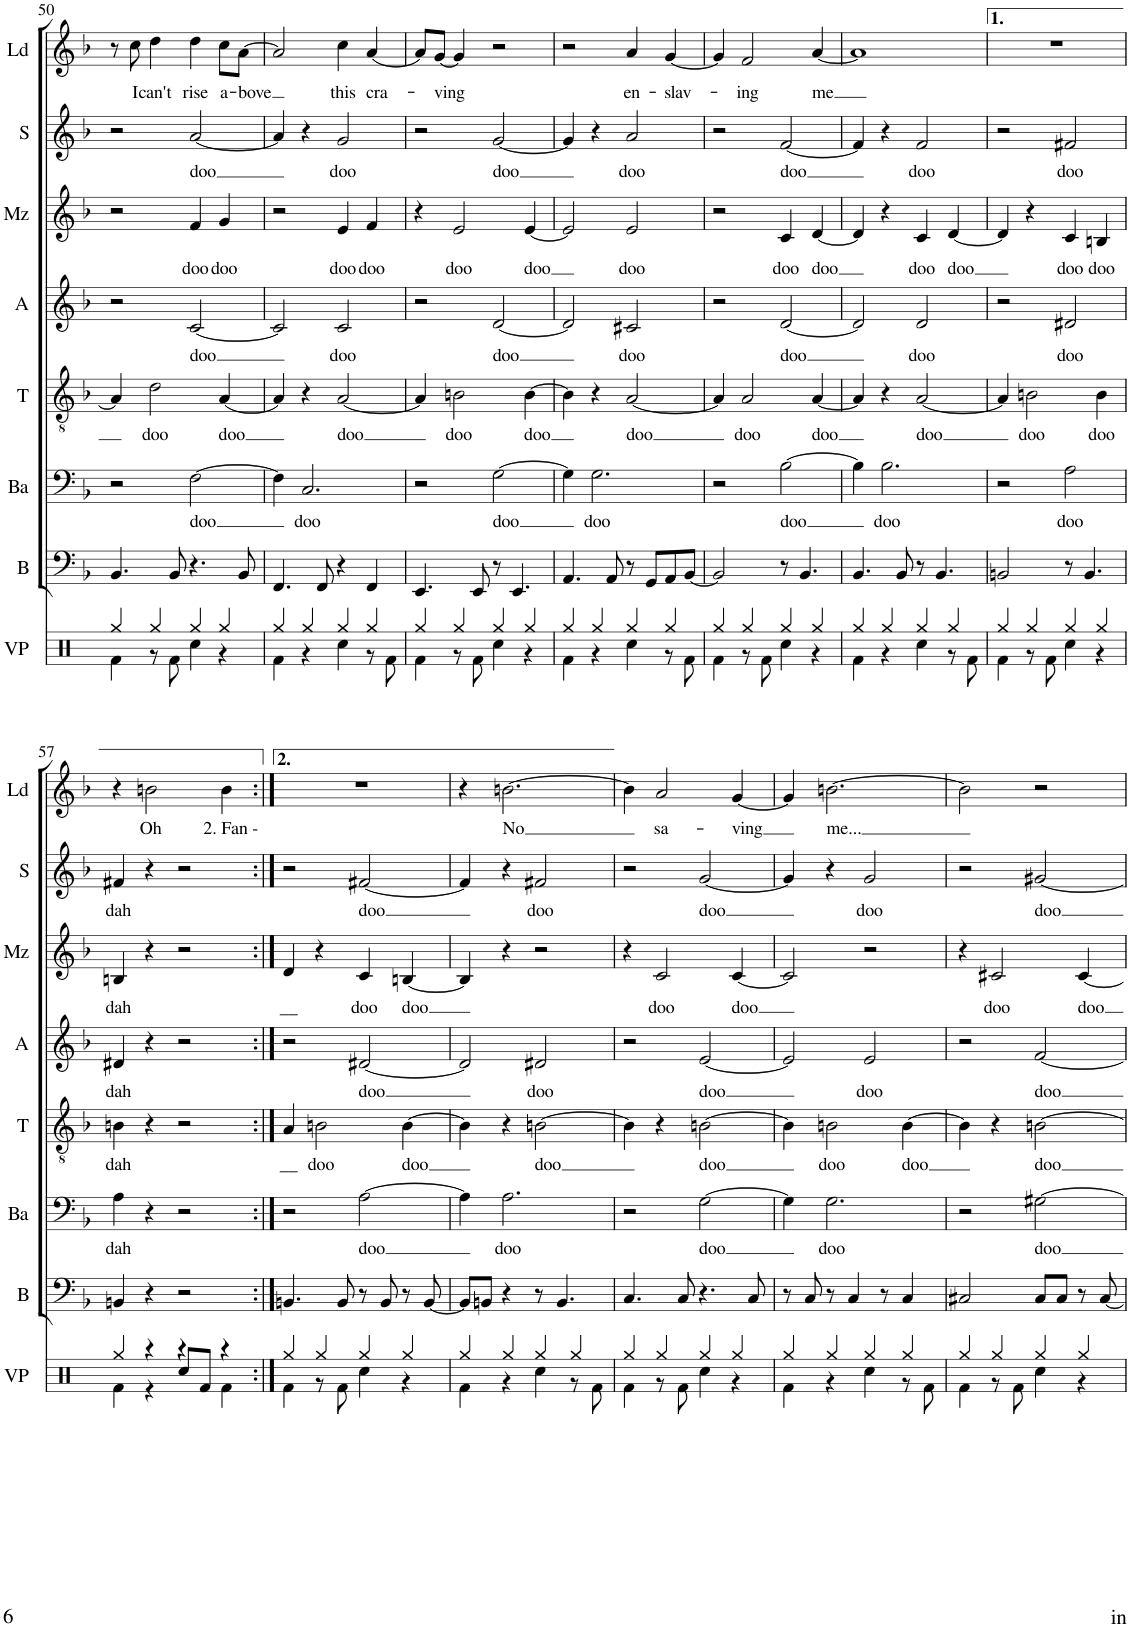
**kern	**kern	**kern	**text	**kern	**text	**kern	**text	**kern	**text	**kern	**text	**kern	**text
*part8	*part7	*part6	*part6	*part5	*part5	*part4	*part4	*part3	*part3	*part2	*part2	*part1	*part1
*staff8	*staff7	*staff6	*staff6	*staff5	*staff5	*staff4	*staff4	*staff3	*staff3	*staff2	*staff2	*staff1	*staff1
*I"Vocal Percussion	*I"Bass	*I"Baritone	*	*I"Tenor	*	*I"Alto	*	*I"Mezzo	*	*I"Soprano	*	*I"Lead	*
*I'VP	*I'B	*I'Ba	*	*I'T	*	*I'A	*	*I'Mz	*	*I'S	*	*I'Ld	*
!!LO:PB:g=z
*clefX	*clefF4	*clefF4	*	*clefGv2	*	*clefG2	*	*clefG2	*	*clefG2	*	*clefG2	*
*k[]	*k[b-]	*k[b-]	*	*k[b-]	*	*k[b-]	*	*k[b-]	*	*k[b-]	*	*k[b-]	*
*M4/4	*M4/4	*M4/4	*	*M4/4	*	*M4/4	*	*M4/4	*	*M4/4	*	*M4/4	*
=50	=50	=50	=50	=50	=50	=50	=50	=50	=50	=50	=50	=50	=50
*^	*	*	*	*	*	*	*	*	*	*	*	*	*
4Rgg/	4Rf\	4.BB-/	2r	.	4A/]	.	2r	.	2r	.	2r	.	8r	.
!	!	!	!	!	!	!	!	!	!	!	!	!	!	!LO:LY:b
.	.	.	.	.	.	.	.	.	.	.	.	.	8cc\	I
!	!	!	!	!	!	!LO:LY:b	!	!	!	!	!	!	!	!LO:LY:b
4Rgg/	8r	.	.	.	2d\	doo	.	.	.	.	.	.	4dd\	can't
.	8Rf\	8BB-/	.	.	.	.	.	.	.	.	.	.	.	.
!	!	!	!	!LO:LY:b	!	!	!	!LO:LY:b	!	!LO:LY:b	!	!LO:LY:b	!	!LO:LY:b
4Rgg/	4Rcc\	4.r	[2F\	doo	.	.	[2c/	doo	4f/	doo	[2a/	doo	4dd\	rise
!	!	!	!	!	!	!LO:LY:b	!	!	!	!LO:LY:b	!	!	!	!LO:LY:b
4Rgg/	4r	.	.	.	[4A/	doo	.	.	4g/	doo	.	.	8cc\L	a-
!	!	!	!	!	!	!	!	!	!	!	!	!	!	!LO:LY:b
.	.	8BB-/	.	.	.	.	.	.	.	.	.	.	[8a\J	-bove
=51	=51	=51	=51	=51	=51	=51	=51	=51	=51	=51	=51	=51	=51	=51
4Rgg/	4Rf\	4.FF/	4F\]	.	4A/]	.	2c/]	.	2r	.	4a/]	.	2a/]	.
!	!	!	!	!LO:LY:b	!	!	!	!	!	!	!	!	!	!
4Rgg/	4r	.	2.C/	doo	4r	.	.	.	.	.	4r	.	.	.
.	.	8FF/	.	.	.	.	.	.	.	.	.	.	.	.
!	!	!	!	!	!	!LO:LY:b	!	!LO:LY:b	!	!LO:LY:b	!	!LO:LY:b	!	!LO:LY:b
4Rgg/	4Rcc\	4r	.	.	[2A/	doo	2c/	doo	4e/	doo	2g/	doo	4cc\	this
!	!	!	!	!	!	!	!	!	!	!LO:LY:b	!	!	!	!LO:LY:b
4Rgg/	8r	4FF/	.	.	.	.	.	.	4f/	doo	.	.	[4a/	cra-
.	8Rf\	.	.	.	.	.	.	.	.	.	.	.	.	.
=52	=52	=52	=52	=52	=52	=52	=52	=52	=52	=52	=52	=52	=52	=52
4Rgg/	4Rf\	4.EE/	2r	.	4A/]	.	2r	.	4r	.	2r	.	8a/L]	.
!	!	!	!	!	!	!	!	!	!	!	!	!	!	!LO:LY:b
.	.	.	.	.	.	.	.	.	.	.	.	.	[8g/J	ving
!	!	!	!	!	!	!LO:LY:b	!	!	!	!LO:LY:b	!	!	!	!
4Rgg/	8r	.	.	.	2Bn\	doo	.	.	2e/	doo	.	.	4g/]	.
.	8Rf\	8EE/	.	.	.	.	.	.	.	.	.	.	.	.
!	!	!	!	!LO:LY:b	!	!	!	!LO:LY:b	!	!	!	!LO:LY:b	!	!
4Rgg/	4Rcc\	8r	[2G\	doo	.	.	[2d/	doo	.	.	[2g/	doo	2r	.
.	.	4.EE/	.	.	.	.	.	.	.	.	.	.	.	.
!	!	!	!	!	!	!LO:LY:b	!	!	!	!LO:LY:b	!	!	!	!
4Rgg/	4r	.	.	.	[4B\	doo	.	.	[4e/	doo	.	.	.	.
=53	=53	=53	=53	=53	=53	=53	=53	=53	=53	=53	=53	=53	=53	=53
4Rgg/	4Rf\	4.AA/	4G\]	.	4B\]	.	2d/]	.	2e/]	.	4g/]	.	2r	.
!	!	!	!	!LO:LY:b	!	!	!	!	!	!	!	!	!	!
4Rgg/	4r	.	2.G\	doo	4r	.	.	.	.	.	4r	.	.	.
.	.	8AA/	.	.	.	.	.	.	.	.	.	.	.	.
!	!	!	!	!	!	!LO:LY:b	!	!LO:LY:b	!	!LO:LY:b	!	!LO:LY:b	!	!LO:LY:b
4Rgg/	4Rcc\	8r	.	.	[2A/	doo	2c#X/	doo	2e/	doo	2a/	doo	4a/	en-
.	.	8GG/L	.	.	.	.	.	.	.	.	.	.	.	.
!	!	!	!	!	!	!	!	!	!	!	!	!	!	!LO:LY:b
4Rgg/	8r	8AA/	.	.	.	.	.	.	.	.	.	.	[4g/	-slav-
.	8Rf\	[8BB-/J	.	.	.	.	.	.	.	.	.	.	.	.
=54	=54	=54	=54	=54	=54	=54	=54	=54	=54	=54	=54	=54	=54	=54
4Rgg/	4Rf\	2BB-/]	2r	.	4A/]	.	2r	.	2r	.	2r	.	4g/]	.
!	!	!	!	!	!	!LO:LY:b	!	!	!	!	!	!	!	!LO:LY:b
4Rgg/	8r	.	.	.	2A/	doo	.	.	.	.	.	.	2f/	-ing
.	8Rf\	.	.	.	.	.	.	.	.	.	.	.	.	.
!	!	!	!	!LO:LY:b	!	!	!	!LO:LY:b	!	!LO:LY:b	!	!LO:LY:b	!	!
4Rgg/	4Rcc\	8r	[2B-\	doo	.	.	[2d/	doo	4c/	doo	[2f/	doo	.	.
.	.	4.BB-/	.	.	.	.	.	.	.	.	.	.	.	.
!	!	!	!	!	!	!LO:LY:b	!	!	!	!LO:LY:b	!	!	!	!LO:LY:b
4Rgg/	4r	.	.	.	[4A/	doo	.	.	[4d/	doo	.	.	[4a/	me
=55	=55	=55	=55	=55	=55	=55	=55	=55	=55	=55	=55	=55	=55	=55
4Rgg/	4Rf\	4.BB-/	4B-\]	.	4A/]	.	2d/]	.	4d/]	.	4f/]	.	1a]	.
!	!	!	!	!LO:LY:b	!	!	!	!	!	!	!	!	!	!
4Rgg/	4r	.	2.B-\	doo	4r	.	.	.	4r	.	4r	.	.	.
.	.	8BB-/	.	.	.	.	.	.	.	.	.	.	.	.
!	!	!	!	!	!	!LO:LY:b	!	!LO:LY:b	!	!LO:LY:b	!	!LO:LY:b	!	!
4Rgg/	4Rcc\	8r	.	.	[2A/	doo	2d/	doo	4c/	doo	2f/	doo	.	.
.	.	4.BB-/	.	.	.	.	.	.	.	.	.	.	.	.
!	!	!	!	!	!	!	!	!	!	!LO:LY:b	!	!	!	!
4Rgg/	8r	.	.	.	.	.	.	.	[4d/	doo	.	.	.	.
.	8Rf\	.	.	.	.	.	.	.	.	.	.	.	.	.
=56	=56	=56	=56	=56	=56	=56	=56	=56	=56	=56	=56	=56	=56	=56
4Rgg/	4Rf\	2BBn/	2r	.	4A/]	.	2r	.	4d/]	.	2r	.	1r	.
!	!	!	!	!	!	!LO:LY:b	!	!	!	!	!	!	!	!
4Rgg/	8r	.	.	.	2Bn\	doo	.	.	4r	.	.	.	.	.
.	8Rf\	.	.	.	.	.	.	.	.	.	.	.	.	.
!	!	!	!	!LO:LY:b	!	!	!	!LO:LY:b	!	!LO:LY:b	!	!LO:LY:b	!	!
4Rgg/	4Rcc\	8r	2A\	doo	.	.	2d#X/	doo	4c/	doo	2f#X/	doo	.	.
.	.	4.BB/	.	.	.	.	.	.	.	.	.	.	.	.
!	!	!	!	!	!	!LO:LY:b	!	!	!	!LO:LY:b	!	!	!	!
4Rgg/	4r	.	.	.	4B\	doo	.	.	4Bn/	doo	.	.	.	.
!!LO:LB:g=z
=57	=57	=57	=57	=57	=57	=57	=57	=57	=57	=57	=57	=57	=57	=57
!	!	!	!	!LO:LY:b	!	!LO:LY:b	!	!LO:LY:b	!	!LO:LY:b	!	!LO:LY:b	!	!
4Rgg/	4Rf\	4BBn/	4A\	dah	4Bn\	dah	4d#X/	dah	4Bn/	dah	4f#X/	dah	4r	.
!	!	!	!	!	!	!	!	!	!	!	!	!	!	!LO:LY:b
4r	4r	4r	4r	.	4r	.	4r	.	4r	.	4r	.	2bn\	Oh
4r	8Rcc/L	2r	2r	.	2r	.	2r	.	2r	.	2r	.	.	.
.	8Rf/J	.	.	.	.	.	.	.	.	.	.	.	.	.
!	!	!	!	!	!	!	!	!	!	!	!	!	!	!LO:LY:b
4r	4Rf\	.	.	.	.	.	.	.	.	.	.	.	4b\	2. Fan -
=58:|!	=58:|!	=58:|!	=58:|!	=58:|!	=58:|!	=58:|!	=58:|!	=58:|!	=58:|!	=58:|!	=58:|!	=58:|!	=58:|!	=58:|!
!	!	!	!	!	!	!LO:LY:b	!	!	!	!LO:LY:b	!	!	!	!
4Rgg/	4Rf\	4.BBn/	2r	.	4A/	__	2r	.	4d/	__	2r	.	1r	.
!	!	!	!	!	!	!LO:LY:b	!	!	!	!	!	!	!	!
4Rgg/	8r	.	.	.	2Bn\	doo	.	.	4r	.	.	.	.	.
.	8Rf\	8BB/	.	.	.	.	.	.	.	.	.	.	.	.
!	!	!	!	!LO:LY:b	!	!	!	!LO:LY:b	!	!LO:LY:b	!	!LO:LY:b	!	!
4Rgg/	4Rcc\	8r	[2A\	doo	.	.	[2d#X/	doo	4c/	doo	[2f#X/	doo	.	.
.	.	8BB/	.	.	.	.	.	.	.	.	.	.	.	.
!	!	!	!	!	!	!LO:LY:b	!	!	!	!LO:LY:b	!	!	!	!
4Rgg/	4r	8r	.	.	[4B\	doo	.	.	[4Bn/	doo	.	.	.	.
.	.	[8BB/	.	.	.	.	.	.	.	.	.	.	.	.
=59	=59	=59	=59	=59	=59	=59	=59	=59	=59	=59	=59	=59	=59	=59
4Rgg/	4Rf\	8BB/L]	4A\]	.	4B\]	.	2d#/]	.	4B/]	.	4f#/]	.	4r	.
.	.	8BBn/J	.	.	.	.	.	.	.	.	.	.	.	.
!	!	!	!	!LO:LY:b	!	!	!	!	!	!	!	!	!	!LO:LY:b
4Rgg/	4r	4r	2.A\	doo	4r	.	.	.	4r	.	4r	.	[2.bn\	No
!	!	!	!	!	!	!LO:LY:b	!	!LO:LY:b	!	!	!	!LO:LY:b	!	!
4Rgg/	4Rcc\	8r	.	.	[2Bn\	doo	2d#X/	doo	2r	.	2f#X/	doo	.	.
.	.	4.BB/	.	.	.	.	.	.	.	.	.	.	.	.
4Rgg/	8r	.	.	.	.	.	.	.	.	.	.	.	.	.
.	8Rf\	.	.	.	.	.	.	.	.	.	.	.	.	.
=60	=60	=60	=60	=60	=60	=60	=60	=60	=60	=60	=60	=60	=60	=60
4Rgg/	4Rf\	4.C/	2r	.	4B\]	.	2r	.	4r	.	2r	.	4b\]	.
!	!	!	!	!	!	!	!	!	!	!LO:LY:b	!	!	!	!LO:LY:b
4Rgg/	8r	.	.	.	4r	.	.	.	2c/	doo	.	.	2a/	sa-
.	8Rf\	8C/	.	.	.	.	.	.	.	.	.	.	.	.
!	!	!	!	!LO:LY:b	!	!LO:LY:b	!	!LO:LY:b	!	!	!	!LO:LY:b	!	!
4Rgg/	4Rcc\	4.r	[2G\	doo	[2Bn\	doo	[2e/	doo	.	.	[2g/	doo	.	.
!	!	!	!	!	!	!	!	!	!	!LO:LY:b	!	!	!	!LO:LY:b
4Rgg/	4r	.	.	.	.	.	.	.	[4c/	doo	.	.	[4g/	-ving
.	.	8C/	.	.	.	.	.	.	.	.	.	.	.	.
=61	=61	=61	=61	=61	=61	=61	=61	=61	=61	=61	=61	=61	=61	=61
4Rgg/	4Rf\	8r	4G\]	.	4B\]	.	2e/]	.	2c/]	.	4g/]	.	4g/]	.
.	.	8C/	.	.	.	.	.	.	.	.	.	.	.	.
!	!	!	!	!LO:LY:b	!	!LO:LY:b	!	!	!	!	!	!	!	!LO:LY:b
4Rgg/	4r	8r	2.G\	doo	2Bn\	doo	.	.	.	.	4r	.	[2.bn\	me...
.	.	4C/	.	.	.	.	.	.	.	.	.	.	.	.
!	!	!	!	!	!	!	!	!LO:LY:b	!	!	!	!LO:LY:b	!	!
4Rgg/	4Rcc\	.	.	.	.	.	2e/	doo	2r	.	2g/	doo	.	.
.	.	8r	.	.	.	.	.	.	.	.	.	.	.	.
!	!	!	!	!	!	!LO:LY:b	!	!	!	!	!	!	!	!
4Rgg/	8r	4C/	.	.	[4B\	doo	.	.	.	.	.	.	.	.
.	8Rf\	.	.	.	.	.	.	.	.	.	.	.	.	.
=62	=62	=62	=62	=62	=62	=62	=62	=62	=62	=62	=62	=62	=62	=62
4Rgg/	4Rf\	2C#X/	2r	.	4B\]	.	2r	.	4r	.	2r	.	2b\]	.
!	!	!	!	!	!	!	!	!	!	!LO:LY:b	!	!	!	!
4Rgg/	8r	.	.	.	4r	.	.	.	2c#X/	doo	.	.	.	.
.	8Rf\	.	.	.	.	.	.	.	.	.	.	.	.	.
!	!	!	!	!LO:LY:b	!	!LO:LY:b	!	!LO:LY:b	!	!	!	!LO:LY:b	!	!
4Rgg/	4Rcc\	8C#/L	[2G#X\	doo	[2Bn\	doo	[2f/	doo	.	.	[2g#X/	doo	2r	.
.	.	8C#/J	.	.	.	.	.	.	.	.	.	.	.	.
!	!	!	!	!	!	!	!	!	!	!LO:LY:b	!	!	!	!
4Rgg/	4r	8r	.	.	.	.	.	.	[4c#/	doo	.	.	.	.
.	.	[8C#/	.	.	.	.	.	.	.	.	.	.	.	.
*v	*v	*	*	*	*	*	*	*	*	*	*	*	*	*
=	=	=	=	=	=	=	=	=	=	=	=	=	=
*-	*-	*-	*-	*-	*-	*-	*-	*-	*-	*-	*-	*-	*-
